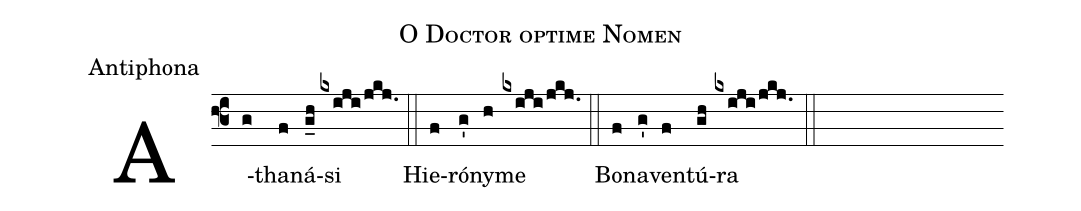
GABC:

name:O Doctor optime Nomen;
office-part:Antiphona;
%%
(f3) A(g)tha(f)ná(g_h)si(kxiji/jkj.) (::) Hie(f)ró(g')ny(h)me(kxiji/jkj.) (::) Bo(f)na(g')ven(f)tú(gh)ra(kxiji/jkj.) (::)
